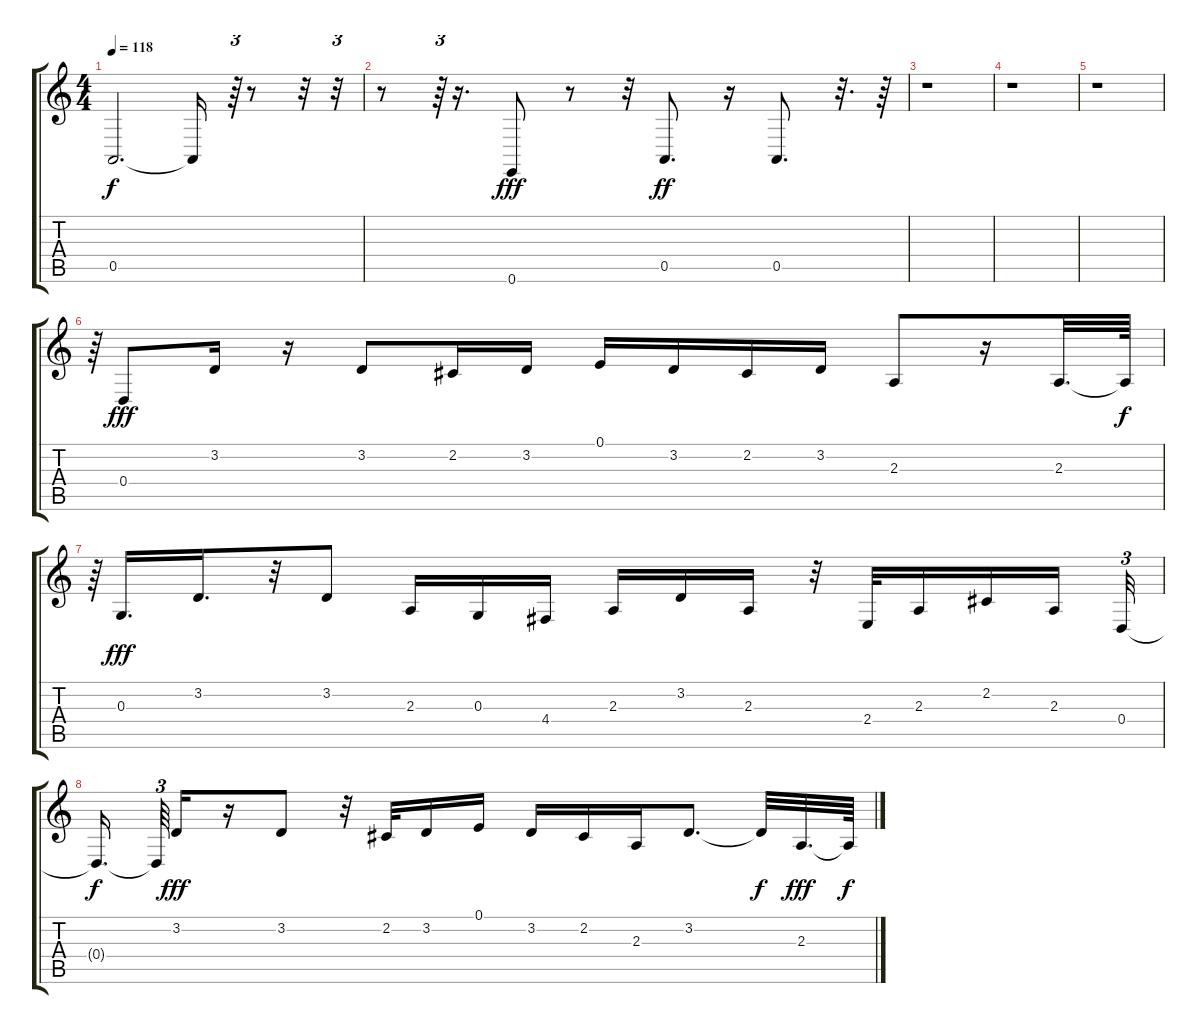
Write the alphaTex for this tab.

\track "" {instrument stringensemble1}
\staff {score tabs}
\tuning (E4 B3 G3 D3 A2 E2) {hide}
\ts (4 4)
\tempo 118
\clef g2
\ks c
0.5{t}.2{d dy f} 0.5{t}.16 r.64{tu (3 2)} r.8 r.32 r.32{tu (3 2)} |
r.8 r.64{tu (3 2)} r.16{d} 0.6.8{dy fff} r.8 r.32 0.5.8{d dy ff} r.16 0.5.8{d} r.32{d} r.64 |
r.1 |
r.1 |
r.1 |
r.64{tu (3 2)} 0.4.8{dy fff volume 14} 3.2.16 r.16 3.2.8 2.2.16 3.2.16 0.1.16 3.2.16 2.2.16 3.2.16 2.3.8 r.16 2.3.32{d} 2.3{t}.64{dy f} |
r.64{tu (3 2)} 0.3.16{d dy fff} 3.2.16{d} r.32 3.2.8 2.3.16 0.3.16 4.4.16 2.3.16 3.2.16 2.3.16 r.32 2.4.32 2.3.16 2.2.16 2.3.16{beam splitsecondary} 0.4.32{tu (3 2)} |
0.4{t}.16{d dy f beam splitsecondary} 0.4{t}.64{tu (3 2)} 3.2.16{dy fff} r.16 3.2.8 r.32 2.2.32 3.2.16 0.1.16 3.2.16 2.2.16 2.3.16 3.2.8{d} 3.2{t}.32{dy f} 2.3.32{d dy fff} 2.3{t}.64{dy f}
